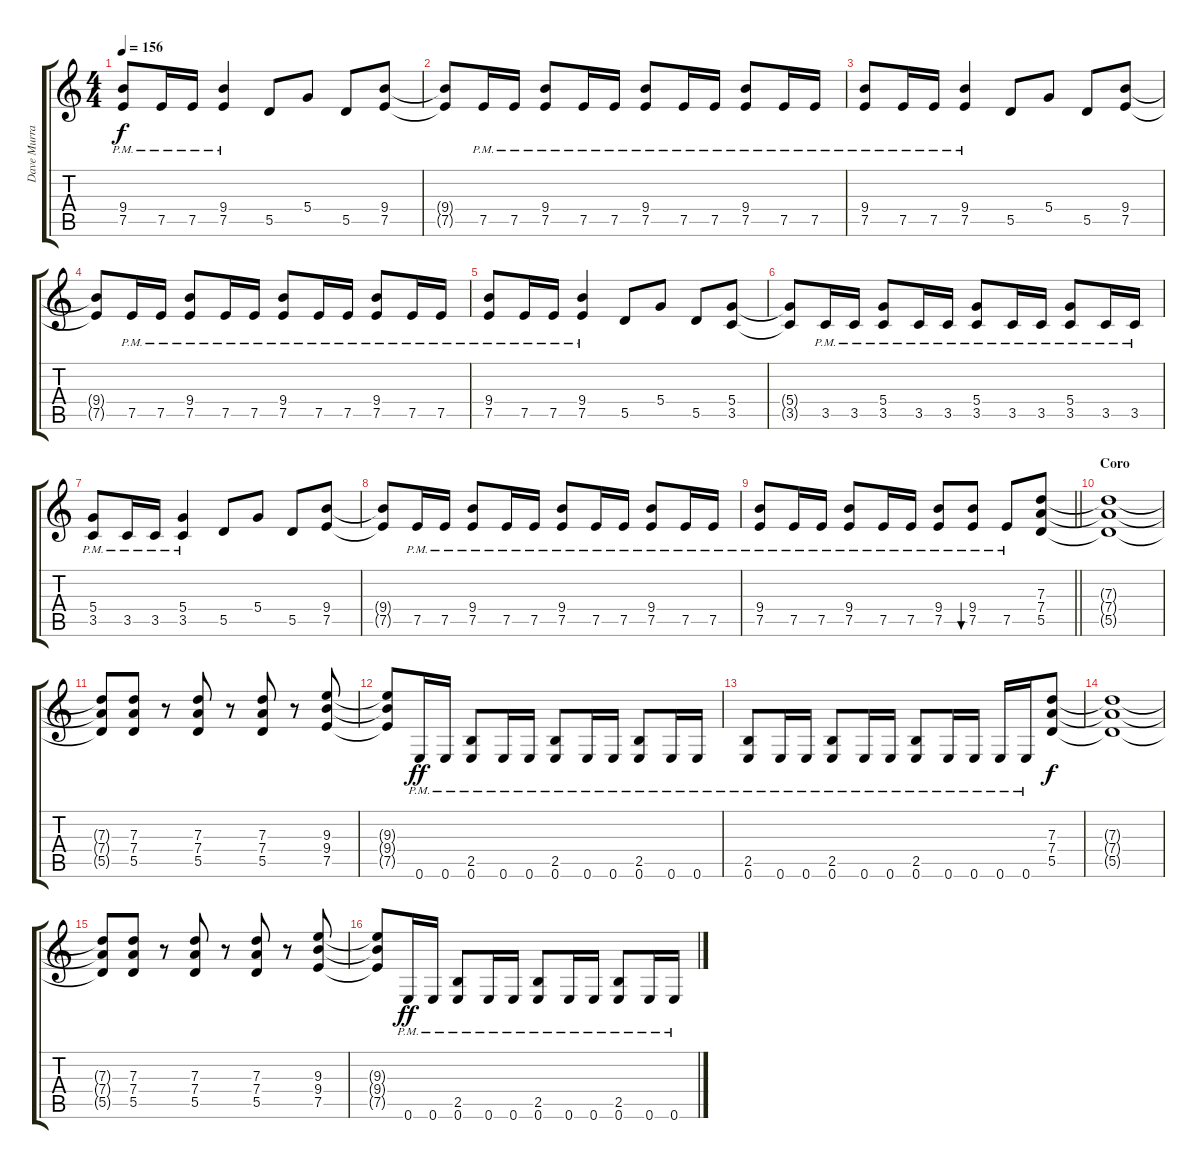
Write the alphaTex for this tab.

\track ("Dave Murray" "Dave Murra") {instrument distortionguitar}
\staff {score tabs}
\tuning (E4 B3 G3 D3 A2 E2) {hide}
\ts (4 4)
\tempo 156
\clef g2
\ks c
(9.4{pm} 7.5{pm}).8{dy f} 7.5{pm}.16 7.5{pm}.16 (9.4{pm} 7.5{pm}).4 5.5.8 5.4.8 5.5.8 (9.4 7.5).8 |
(9.4{t} 7.5{t}).8 7.5{pm}.16 7.5{pm}.16 (9.4{pm} 7.5{pm}).8 7.5{pm}.16 7.5{pm}.16 (9.4{pm} 7.5{pm}).8 7.5{pm}.16 7.5{pm}.16 (9.4{pm} 7.5{pm}).8 7.5{pm}.16 7.5{pm}.16 |
(9.4{pm} 7.5{pm}).8 7.5{pm}.16 7.5{pm}.16 (9.4{pm} 7.5{pm}).4 5.5.8 5.4.8 5.5.8 (9.4 7.5).8 |
(9.4{t} 7.5{t}).8 7.5{pm}.16 7.5{pm}.16 (9.4{pm} 7.5{pm}).8 7.5{pm}.16 7.5{pm}.16 (9.4{pm} 7.5{pm}).8 7.5{pm}.16 7.5{pm}.16 (9.4{pm} 7.5{pm}).8 7.5{pm}.16 7.5{pm}.16 |
(9.4{pm} 7.5{pm}).8 7.5{pm}.16 7.5{pm}.16 (9.4{pm} 7.5{pm}).4 5.5.8 5.4.8 5.5.8 (5.4 3.5).8 |
(5.4{t} 3.5{t}).8 3.5{pm}.16 3.5{pm}.16 (5.4{pm} 3.5{pm}).8 3.5{pm}.16 3.5{pm}.16 (5.4{pm} 3.5{pm}).8 3.5{pm}.16 3.5{pm}.16 (5.4{pm} 3.5{pm}).8 3.5{pm}.16 3.5{pm}.16 |
(5.4{pm} 3.5{pm}).8 3.5{pm}.16 3.5{pm}.16 (5.4{pm} 3.5{pm}).4 5.5.8 5.4.8 5.5.8 (9.4 7.5).8 |
(9.4{t} 7.5{t}).8 7.5{pm}.16 7.5{pm}.16 (9.4{pm} 7.5{pm}).8 7.5{pm}.16 7.5{pm}.16 (9.4{pm} 7.5{pm}).8 7.5{pm}.16 7.5{pm}.16 (9.4{pm} 7.5{pm}).8 7.5{pm}.16 7.5{pm}.16 |
\barLineRight lightlight
(9.4{pm} 7.5{pm}).8 7.5{pm}.16 7.5{pm}.16 (9.4{pm} 7.5{pm}).8 7.5{pm}.16 7.5{pm}.16 (9.4{pm} 7.5{pm}).8 (9.4{pm} 7.5{pm}).8{bu 30} 7.5{pm}.8 (7.3 7.4 5.5).8 |
\section ("" "Coro")
(7.3{t} 7.4{t} 5.5{t}).1 |
(7.3{t} 7.4{t} 5.5{t}).8 (7.3 7.4 5.5).8 r.8 (7.3 7.4 5.5).8 r.8 (7.3 7.4 5.5).8 r.8 (9.3 9.4 7.5).8 |
(9.3{t} 9.4{t} 7.5{t}).8 0.6{pm}.16{dy ff} 0.6{pm}.16 (2.5{pm} 0.6{pm}).8 0.6{pm}.16 0.6{pm}.16 (2.5{pm} 0.6{pm}).8 0.6{pm}.16 0.6{pm}.16 (2.5{pm} 0.6{pm}).8 0.6{pm}.16 0.6{pm}.16 |
(2.5{pm} 0.6{pm}).8 0.6{pm}.16 0.6{pm}.16 (2.5{pm} 0.6{pm}).8 0.6{pm}.16 0.6{pm}.16 (2.5{pm} 0.6{pm}).8 0.6{pm}.16 0.6{pm}.16 0.6{pm}.16 0.6{pm}.16 (7.3 7.4 5.5).8{dy f} |
(7.3{t} 7.4{t} 5.5{t}).1 |
(7.3{t} 7.4{t} 5.5{t}).8 (7.3 7.4 5.5).8 r.8 (7.3 7.4 5.5).8 r.8 (7.3 7.4 5.5).8 r.8 (9.3 9.4 7.5).8 |
(9.3{t} 9.4{t} 7.5{t}).8 0.6{pm}.16{dy ff} 0.6{pm}.16 (2.5{pm} 0.6{pm}).8 0.6{pm}.16 0.6{pm}.16 (2.5{pm} 0.6{pm}).8 0.6{pm}.16 0.6{pm}.16 (2.5{pm} 0.6{pm}).8 0.6{pm}.16 0.6{pm}.16
